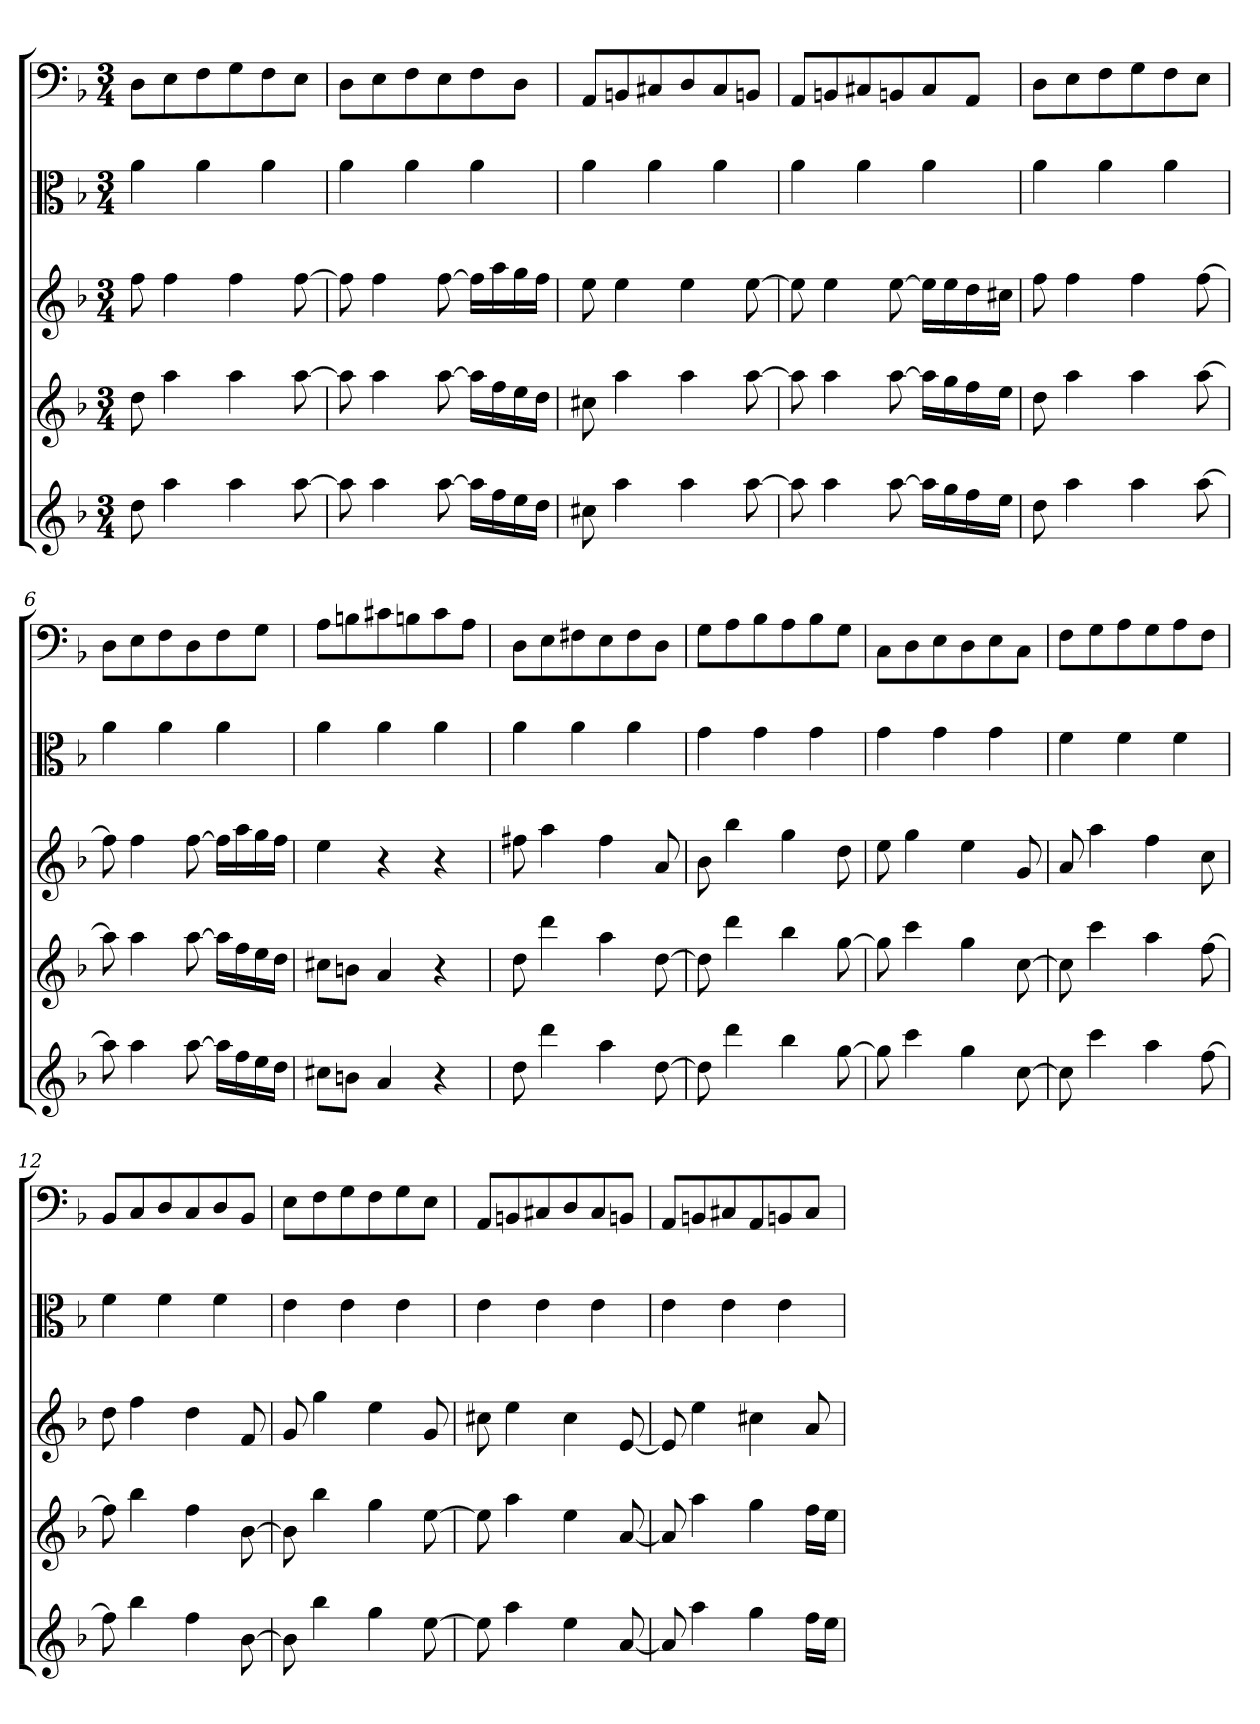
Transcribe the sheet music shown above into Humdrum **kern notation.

**kern	**kern	**kern	**kern	**kern
*part5	*part4	*part3	*part2	*part1
*staff5	*staff4	*staff3	*staff2	*staff1
*clefG2	*clefG2	*clefG2	*clefC3	*clefF4
*k[b-]	*k[b-]	*k[b-]	*k[b-]	*k[b-]
*d:	*d:	*d:	*d:	*d:
*M3/4	*M3/4	*M3/4	*M3/4	*M3/4
=1	=1	=1	=1	=1
8dd\	8dd\	8ff\	4a\	8D\L
4aa\	4aa\	4ff\	.	8E\
.	.	.	4a\	8F\
4aa\	4aa\	4ff\	.	8G\
.	.	.	4a\	8F\
[8aa\	[8aa\	[8ff\	.	8E\J
=2	=2	=2	=2	=2
8aa\]	8aa\]	8ff\]	4a\	8D\L
4aa\	4aa\	4ff\	.	8E\
.	.	.	4a\	8F\
[8aa\	[8aa\	[8ff\	.	8E\
16aa\LL]	16aa\LL]	16ff\LL]	4a\	8F\
16ff\	16ff\	16aa\	.	.
16ee\	16ee\	16gg\	.	8D\J
16dd\JJ	16dd\JJ	16ff\JJ	.	.
=3	=3	=3	=3	=3
8cc#X\	8cc#X\	8ee\	4a\	8AA/L
4aa\	4aa\	4ee\	.	8BBn/
.	.	.	4a\	8C#X/
4aa\	4aa\	4ee\	.	8D/
.	.	.	4a\	8C#/
[8aa\	[8aa\	[8ee\	.	8BBn/J
=4	=4	=4	=4	=4
8aa\]	8aa\]	8ee\]	4a\	8AA/L
4aa\	4aa\	4ee\	.	8BBn/
.	.	.	4a\	8C#X/
[8aa\	[8aa\	[8ee\	.	8BBn/
16aa\LL]	16aa\LL]	16ee\LL]	4a\	8C#/
16gg\	16gg\	16ee\	.	.
16ff\	16ff\	16dd\	.	8AA/J
16ee\JJ	16ee\JJ	16cc#X\JJ	.	.
=5	=5	=5	=5	=5
8dd\	8dd\	8ff\	4a\	8D\L
4aa\	4aa\	4ff\	.	8E\
.	.	.	4a\	8F\
4aa\	4aa\	4ff\	.	8G\
.	.	.	4a\	8F\
[8aa\	[8aa\	[8ff\	.	8E\J
=6	=6	=6	=6	=6
8aa\]	8aa\]	8ff\]	4a\	8D\L
4aa\	4aa\	4ff\	.	8E\
.	.	.	4a\	8F\
[8aa\	[8aa\	[8ff\	.	8D\
16aa\LL]	16aa\LL]	16ff\LL]	4a\	8F\
16ff\	16ff\	16aa\	.	.
16ee\	16ee\	16gg\	.	8G\J
16dd\JJ	16dd\JJ	16ff\JJ	.	.
=7	=7	=7	=7	=7
8cc#X\L	8cc#X\L	4ee\	4a\	8A\L
8bn\J	8bn\J	.	.	8Bn\
4a/	4a/	4r	4a\	8c#X\
.	.	.	.	8Bn\
4r	4r	4r	4a\	8c#\
.	.	.	.	8A\J
=8	=8	=8	=8	=8
8dd\	8dd\	8ff#X\	4a\	8D\L
4ddd\	4ddd\	4aa\	.	8E\
.	.	.	4a\	8F#X\
4aa\	4aa\	4ff#\	.	8E\
.	.	.	4a\	8F#\
[8dd\	[8dd\	8a/	.	8D\J
=9	=9	=9	=9	=9
8dd\]	8dd\]	8b-\	4g\	8G\L
4ddd\	4ddd\	4bb-\	.	8A\
.	.	.	4g\	8B-\
4bb-\	4bb-\	4gg\	.	8A\
.	.	.	4g\	8B-\
[8gg\	[8gg\	8dd\	.	8G\J
=10	=10	=10	=10	=10
8gg\]	8gg\]	8ee\	4g\	8C\L
4ccc\	4ccc\	4gg\	.	8D\
.	.	.	4g\	8E\
4gg\	4gg\	4ee\	.	8D\
.	.	.	4g\	8E\
[8cc\	[8cc\	8g/	.	8C\J
=11	=11	=11	=11	=11
8cc\]	8cc\]	8a/	4f\	8F\L
4ccc\	4ccc\	4aa\	.	8G\
.	.	.	4f\	8A\
4aa\	4aa\	4ff\	.	8G\
.	.	.	4f\	8A\
[8ff\	[8ff\	8cc\	.	8F\J
=12	=12	=12	=12	=12
8ff\]	8ff\]	8dd\	4f\	8BB-/L
4bb-\	4bb-\	4ff\	.	8C/
.	.	.	4f\	8D/
4ff\	4ff\	4dd\	.	8C/
.	.	.	4f\	8D/
[8b-\	[8b-\	8f/	.	8BB-/J
=13	=13	=13	=13	=13
8b-\]	8b-\]	8g/	4e\	8E\L
4bb-\	4bb-\	4gg\	.	8F\
.	.	.	4e\	8G\
4gg\	4gg\	4ee\	.	8F\
.	.	.	4e\	8G\
[8ee\	[8ee\	8g/	.	8E\J
=14	=14	=14	=14	=14
8ee\]	8ee\]	8cc#X\	4e\	8AA/L
4aa\	4aa\	4ee\	.	8BBn/
.	.	.	4e\	8C#X/
4ee\	4ee\	4cc#\	.	8D/
.	.	.	4e\	8C#/
[8a/	[8a/	[8e/	.	8BBn/J
=15	=15	=15	=15	=15
8a/]	8a/]	8e/]	4e\	8AA/L
4aa\	4aa\	4ee\	.	8BBn/
.	.	.	4e\	8C#X/
4gg\	4gg\	4cc#X\	.	8AA/
.	.	.	4e\	8BBn/
16ff\LL	16ff\LL	8a/	.	8C#/J
16ee\JJ	16ee\JJ	.	.	.
=	=	=	=	=
*-	*-	*-	*-	*-
